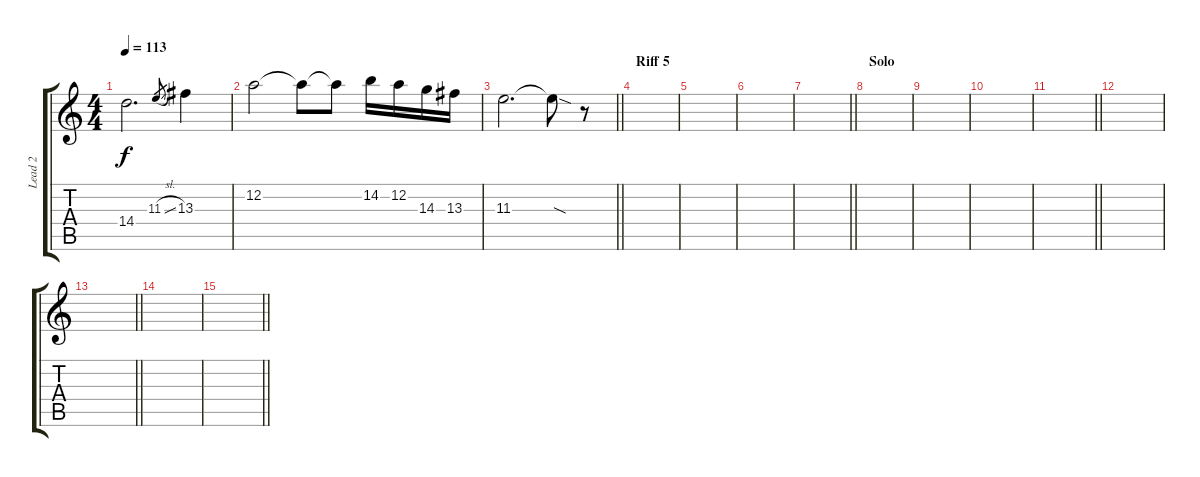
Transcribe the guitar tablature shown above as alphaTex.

\track ("Lead 2" "Lead 2") {instrument overdrivenguitar}
\staff {score tabs}
\tuning (D4 A3 F3 C3 G2 D2) {hide}
\ts (4 4)
\tempo 113
\clef g2
\ks c
14.4.2{d dy f} 11.3{sl}.8{gr} 13.3.4 |
12.2.2 12.2{t}.8 12.2{t}.8 14.2.16 12.2.16 14.3.16 13.3.16 |
\barLineRight lightlight
11.3.2{d} 11.3{sod t}.8 r.8 |
\section ("" "Riff 5")
|
|
|
\barLineRight lightlight
|
\section ("" "Solo")
|
|
|
\barLineRight lightlight
|
|
\barLineRight lightlight
|
|
\barLineRight lightlight
